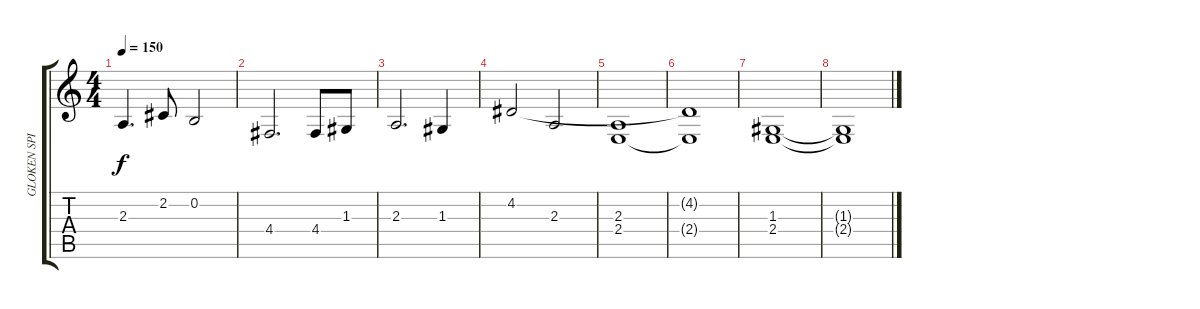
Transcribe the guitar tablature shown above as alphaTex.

\track ("GLOKEN SPIEL" "GLOKEN SPI") {instrument glockenspiel}
\staff {score tabs}
\tuning (E4 B3 G3 D3 A2 E2) {hide}
\ts (4 4)
\tempo 150
\clef g2
\ks c
2.3.4{d dy f} 2.2.8 0.2.2 |
4.4.2{d} 4.4.8 1.3.8 |
2.3.2{d} 1.3.4 |
4.2.2 2.3.2 |
(2.3 2.4).1 |
(4.2{t} 2.4{t}).1 |
(1.3 2.4).1 |
(1.3{t} 2.4{t}).1
